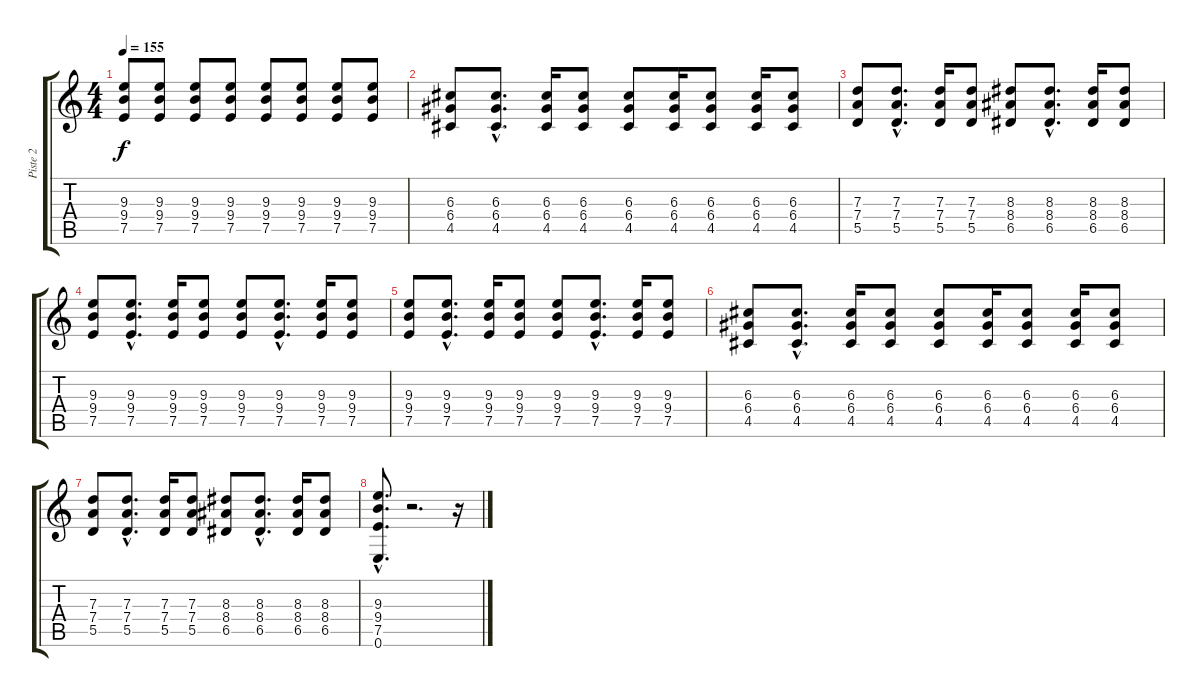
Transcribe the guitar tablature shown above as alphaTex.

\track ("Piste 2" "Piste 2") {instrument overdrivenguitar}
\staff {score tabs}
\tuning (E4 B3 G3 D3 A2 E2) {hide}
\ts (4 4)
\tempo 155
\clef g2
\ks c
(9.3 9.4 7.5).8{dy f} (9.3 9.4 7.5).8 (9.3 9.4 7.5).8 (9.3 9.4 7.5).8 (9.3 9.4 7.5).8 (9.3 9.4 7.5).8 (9.3 9.4 7.5).8 (9.3 9.4 7.5).8 |
(6.3 6.4 4.5).8 (6.3{hac} 6.4{hac} 4.5{hac}).8{d} (6.3 6.4 4.5).16 (6.3 6.4 4.5).8 (6.3 6.4 4.5).8 (6.3 6.4 4.5).16 (6.3 6.4 4.5).8 (6.3 6.4 4.5).16 (6.3 6.4 4.5).8 |
(7.3 7.4 5.5).8 (7.3{hac} 7.4{hac} 5.5{hac}).8{d} (7.3 7.4 5.5).16 (7.3 7.4 5.5).8 (8.3 8.4 6.5).8 (8.3{hac} 8.4{hac} 6.5{hac}).8{d} (8.3 8.4 6.5).16 (8.3 8.4 6.5).8 |
(9.3 9.4 7.5).8 (9.3{hac} 9.4{hac} 7.5{hac}).8{d} (9.3 9.4 7.5).16 (9.3 9.4 7.5).8 (9.3 9.4 7.5).8 (9.3{hac} 9.4{hac} 7.5{hac}).8{d} (9.3 9.4 7.5).16 (9.3 9.4 7.5).8 |
(9.3 9.4 7.5).8 (9.3{hac} 9.4{hac} 7.5{hac}).8{d} (9.3 9.4 7.5).16 (9.3 9.4 7.5).8 (9.3 9.4 7.5).8 (9.3{hac} 9.4{hac} 7.5{hac}).8{d} (9.3 9.4 7.5).16 (9.3 9.4 7.5).8 |
(6.3 6.4 4.5).8 (6.3{hac} 6.4{hac} 4.5{hac}).8{d} (6.3 6.4 4.5).16 (6.3 6.4 4.5).8 (6.3 6.4 4.5).8 (6.3 6.4 4.5).16 (6.3 6.4 4.5).8 (6.3 6.4 4.5).16 (6.3 6.4 4.5).8 |
(7.3 7.4 5.5).8 (7.3{hac} 7.4{hac} 5.5{hac}).8{d} (7.3 7.4 5.5).16 (7.3 7.4 5.5).8 (8.3 8.4 6.5).8 (8.3{hac} 8.4{hac} 6.5{hac}).8{d} (8.3 8.4 6.5).16 (8.3 8.4 6.5).8 |
(9.3{hac} 9.4{hac} 7.5{hac} 0.6{hac}).8{d} r.2{d} r.16
